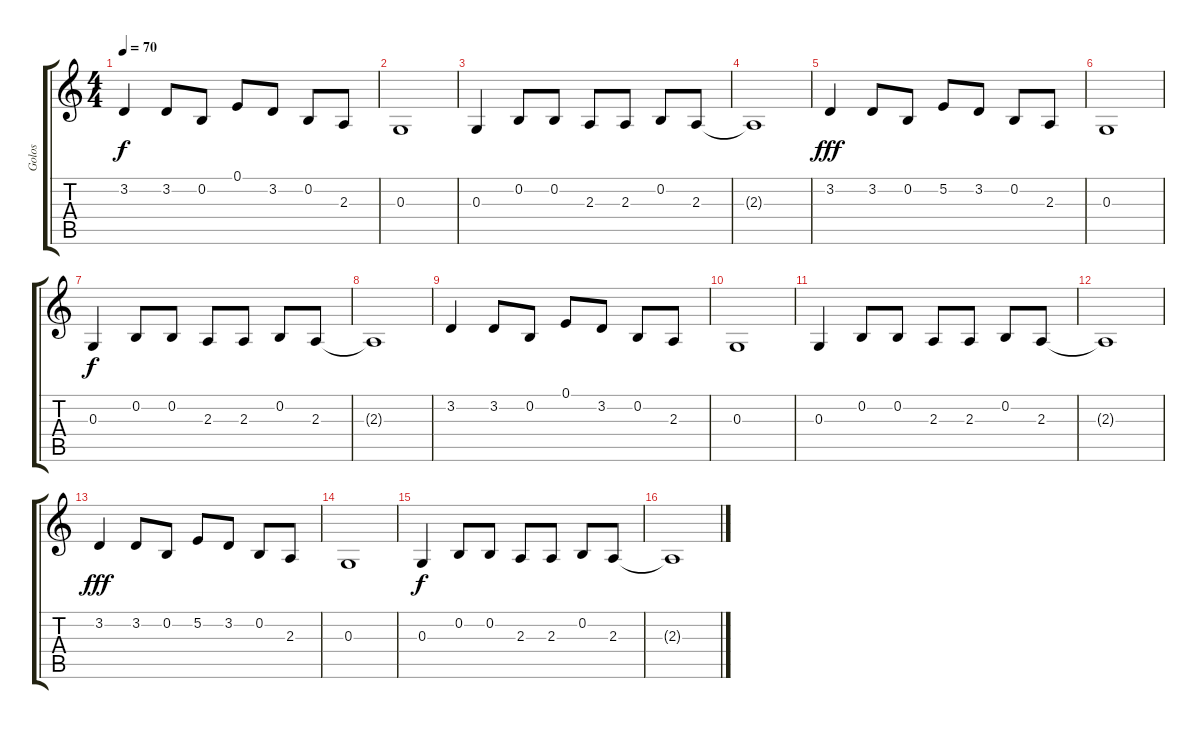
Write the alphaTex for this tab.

\track ("Golos" "Golos") {instrument fx5brightness}
\staff {score tabs}
\tuning (E4 B3 G3 D3 A2 E2) {hide}
\ts (4 4)
\tempo 70
\clef g2
\ks c
3.2.4{dy f} 3.2.8 0.2.8 0.1.8 3.2.8 0.2.8 2.3.8 |
0.3.1 |
0.3.4 0.2.8 0.2.8 2.3.8 2.3.8 0.2.8 2.3.8 |
2.3{t}.1 |
3.2.4{dy fff} 3.2.8 0.2.8 5.2.8 3.2.8 0.2.8 2.3.8 |
0.3.1 |
0.3.4{dy f} 0.2.8 0.2.8 2.3.8 2.3.8 0.2.8 2.3.8 |
2.3{t}.1 |
3.2.4 3.2.8 0.2.8 0.1.8 3.2.8 0.2.8 2.3.8 |
0.3.1 |
0.3.4 0.2.8 0.2.8 2.3.8 2.3.8 0.2.8 2.3.8 |
2.3{t}.1 |
3.2.4{dy fff} 3.2.8 0.2.8 5.2.8 3.2.8 0.2.8 2.3.8 |
0.3.1 |
0.3.4{dy f} 0.2.8 0.2.8 2.3.8 2.3.8 0.2.8 2.3.8 |
2.3{t}.1
